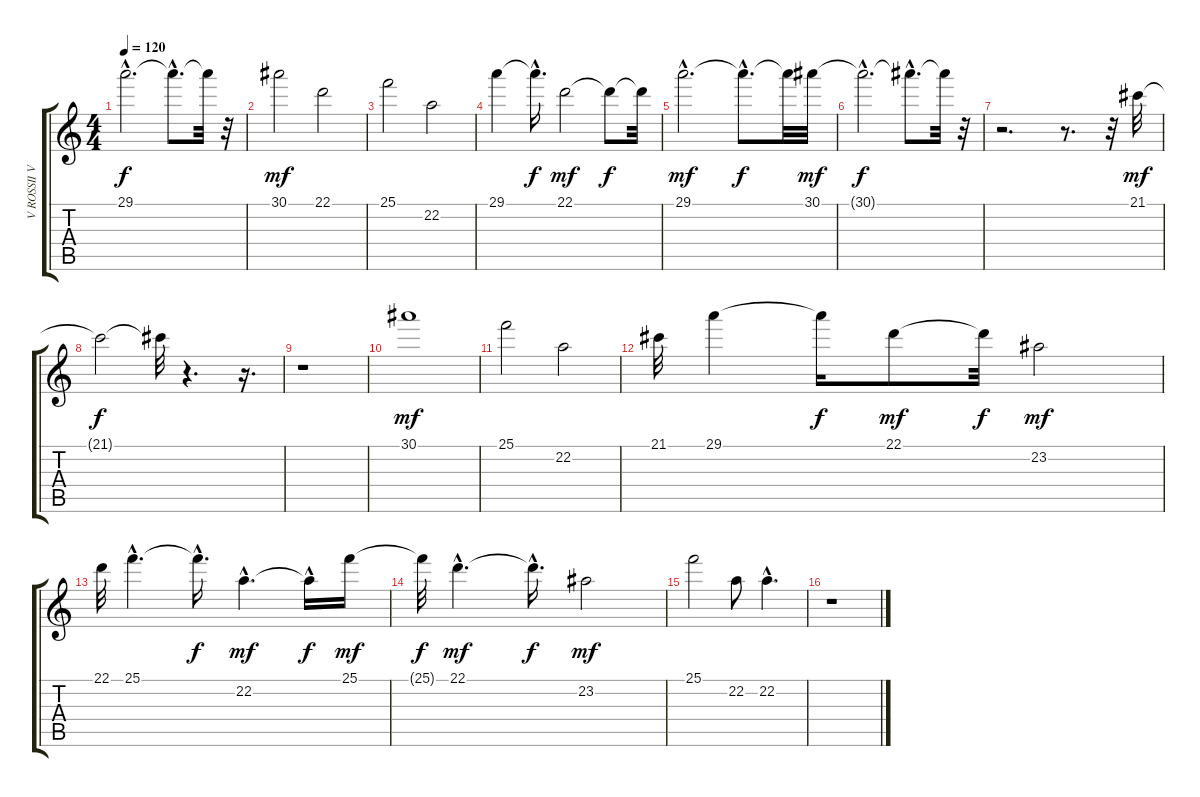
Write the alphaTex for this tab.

\track ("V ROSSII VECHERA     " "V ROSSII V") {instrument synthstrings2}
\staff {score tabs}
\tuning (E4 B3 G3 D3 A2 E2) {hide}
\ts (4 4)
\tempo 120
\clef g2
\ks c
29.1{hac t}.2{d dy f} 29.1{hac t}.8{d} 29.1{t}.32 r.32 |
30.1.2{dy mf} 22.1.2 |
25.1.2 22.2.2 |
29.1.4 29.1{hac t}.16{d dy f} 22.1.2{dy mf} 22.1{t}.8{dy f} 22.1{t}.32 |
29.1{hac}.2{d dy mf} 29.1{hac t}.8{d dy f} 29.1{t}.32 30.1.32{dy mf} |
30.1{hac t}.2{d dy f} 30.1{hac t}.8{d} 30.1{t}.32 r.32 |
r.2{d} r.8{d} r.32 21.1.32{dy mf} |
21.1{t}.2{dy f} 21.1{t}.32 r.4{d} r.16{d} |
r.1 |
30.1.1{dy mf} |
25.1.2 22.2.2 |
21.1.32 29.1.4 29.1{t}.16{dy f} 22.1.8{dy mf} 22.1{t}.32{dy f} 23.2.2{dy mf} |
22.1.32 25.1{hac}.4{d} 25.1{hac t}.16{d dy f} 22.2{hac}.4{d dy mf} 22.2{hac t}.16{dy f} 25.1.16{dy mf} |
25.1{t}.32{dy f} 22.1{hac}.4{d dy mf} 22.1{hac t}.16{d dy f} 23.2.2{dy mf} |
25.1.2 22.2.8 22.2{hac}.4{d} |
r.1
